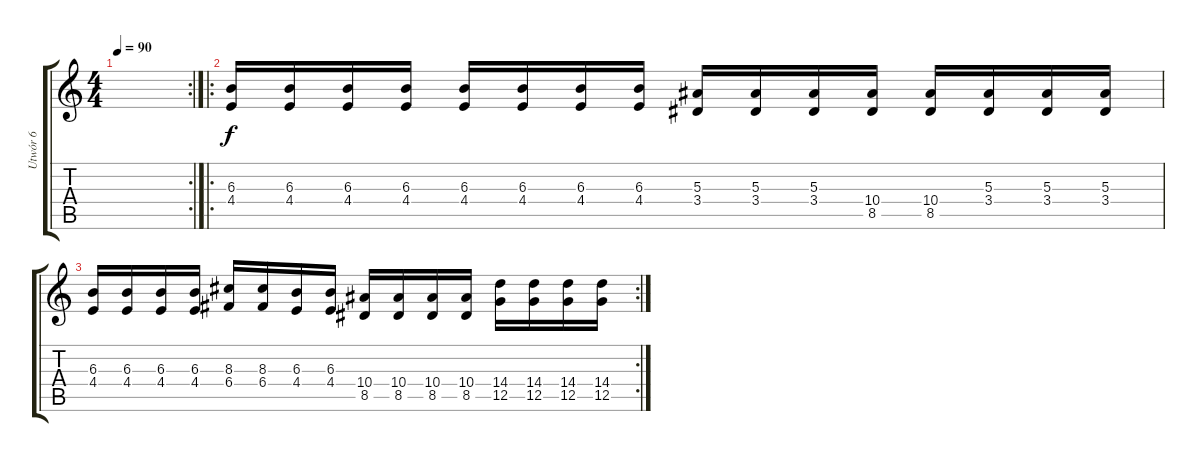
\track ("Utwór 6" "Utwór 6") {instrument distortionguitar}
\staff {score tabs}
\tuning (D4 A3 F3 C3 G2 D2) {hide}
\rc 2
\ts (4 4)
\tempo 90
\clef g2
\ks c
|
\ro
(6.3 4.4).16 (6.3 4.4).16 (6.3 4.4).16 (6.3 4.4).16 (6.3 4.4).16 (6.3 4.4).16 (6.3 4.4).16 (6.3 4.4).16 (5.3 3.4).16 (5.3 3.4).16 (5.3 3.4).16 (10.4 8.5).16 (10.4 8.5).16 (5.3 3.4).16 (5.3 3.4).16 (5.3 3.4).16 |
\rc 2
(6.3 4.4).16 (6.3 4.4).16 (6.3 4.4).16 (6.3 4.4).16 (8.3 6.4).16 (8.3 6.4).16 (6.3 4.4).16 (6.3 4.4).16 (10.4 8.5).16 (10.4 8.5).16 (10.4 8.5).16 (10.4 8.5).16 (14.4 12.5).16 (14.4 12.5).16 (14.4 12.5).16 (14.4 12.5).16
